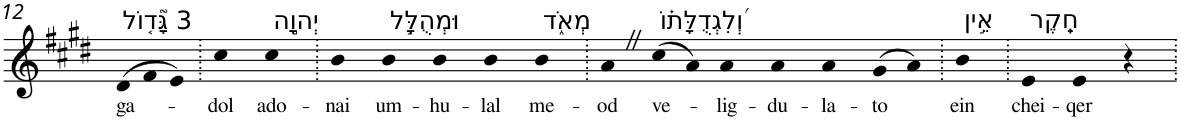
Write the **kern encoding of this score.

**kern	**text
*part1	*part1
*staff1	*staff1
*I"Piano	*
*I'Pno	*
!!LO:PB:g=z
*clefG2	*
*k[f#c#g#d#]	*
*E:	*
*Xtuplet	*
=12	=12
!LO:TX:a:t=3 גָּ֘ד֤וֹל	!
!	!LO:LY:b
(>12d#	ga-
12f#	.
12e)	.
=13.	=13.
!	!LO:LY:b
4cc#	-dol
!LO:TX:a:t=יְהוָ֣ה	!
!	!LO:LY:b
4cc#	ado-
=14.	=14.
!	!LO:LY:b
4b	-nai
!LO:TX:a:t=וּמְהֻלָּ֣ל	!
!	!LO:LY:b
4b	um-
!	!LO:LY:b
4b	-hu-
!	!LO:LY:b
4b	-lal
!LO:TX:a:t=מְאֹ֑ד	!
!	!LO:LY:b
4b	me-
=15.	=15.
!	!LO:LY:b
4aZ	-od
!LO:TX:a:t=וְ֝לִגְדֻלָּת֗וֹ	!
!	!LO:LY:b
(>8cc#	ve-
8a)	.
!	!LO:LY:b
4a	-lig-
!	!LO:LY:b
4a	-du-
!	!LO:LY:b
4a	-la-
!	!LO:LY:b
(>8g#	-to
8a)	.
=16.	=16.
!LO:TX:a:t=אֵ֣ין	!
!	!LO:LY:b
4b	ein
=17.	=17.
!LO:TX:a:t=חֵֽקֶר	!
!	!LO:LY:b
4e	chei-
!	!LO:LY:b
4e	-qer
4r	.
=.	=.
*-	*-
